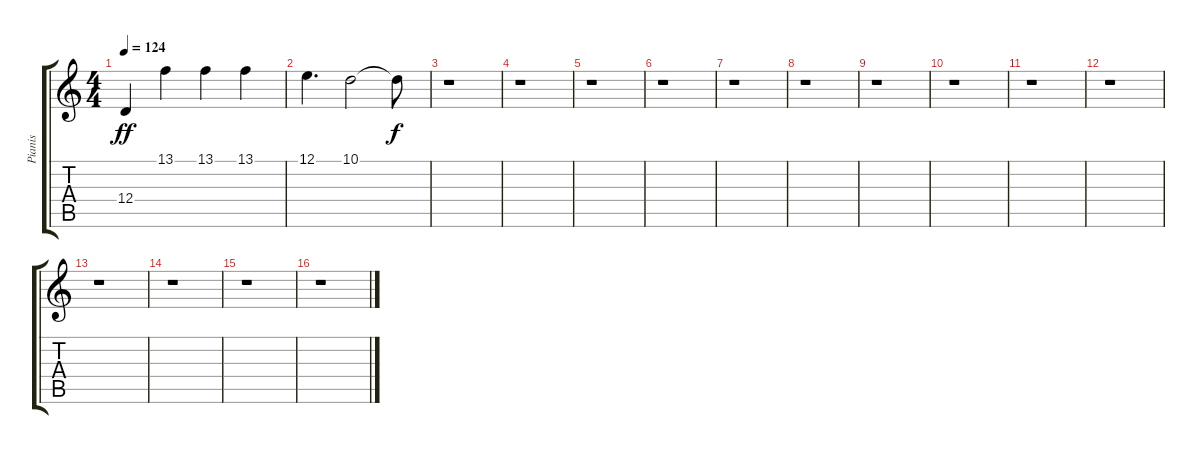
\track ("Pianis" "Pianis") {instrument electricpiano1}
\staff {score tabs}
\tuning (E4 B3 G3 D3 A2 E2) {hide}
\ts (4 4)
\tempo 124
\clef g2
\ks c
12.4.4{dy ff} 13.1.4 13.1.4 13.1.4 |
12.1.4{d} 10.1.2 10.1{t}.8{dy f} |
r.1 |
r.1 |
r.1 |
r.1 |
r.1 |
r.1 |
r.1 |
r.1 |
r.1 |
r.1 |
r.1 |
r.1 |
r.1 |
r.1
